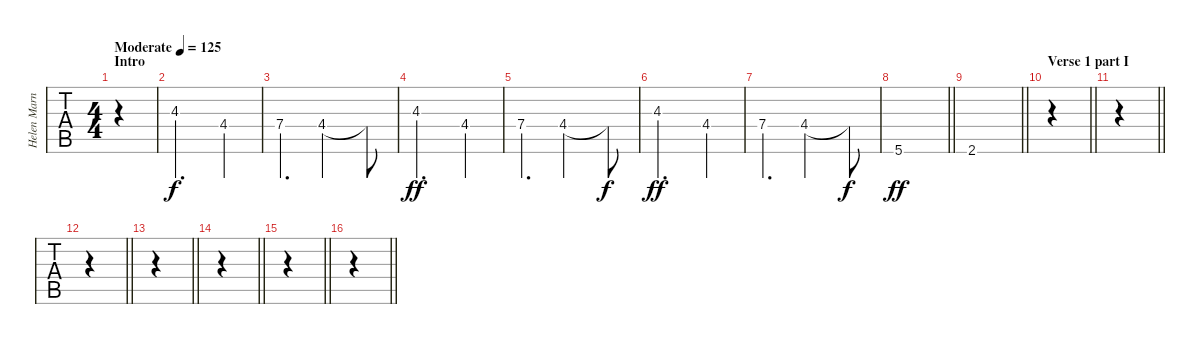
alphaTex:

\track ("Helen Marnie" "Helen Marn") {instrument acousticguitarsteel}
\staff {tabs}
\tuning (E4 B3 G3 D3 A2 E2) {hide}
\ts (4 4)
\section ("" "Intro")
\tempo (125 "Moderate")
\clef g2
\ks c
|
4.3.2{d} 4.4.4 |
7.4.4{d} 4.4.2 4.4{t}.8{dy f} |
4.3.2{d dy ff} 4.4.4 |
7.4.4{d} 4.4.2 4.4{t}.8{dy f} |
4.3.2{d dy ff} 4.4.4 |
7.4.4{d} 4.4.2 4.4{t}.8{dy f} |
\barLineRight lightlight
5.6.1{dy ff} |
\barLineRight lightlight
2.6.1 |
\section ("" "Verse 1 part I")
\barLineRight lightlight
|
\barLineRight lightlight
|
\barLineRight lightlight
|
\barLineRight lightlight
|
\barLineRight lightlight
|
\barLineRight lightlight
|
\barLineRight lightlight
